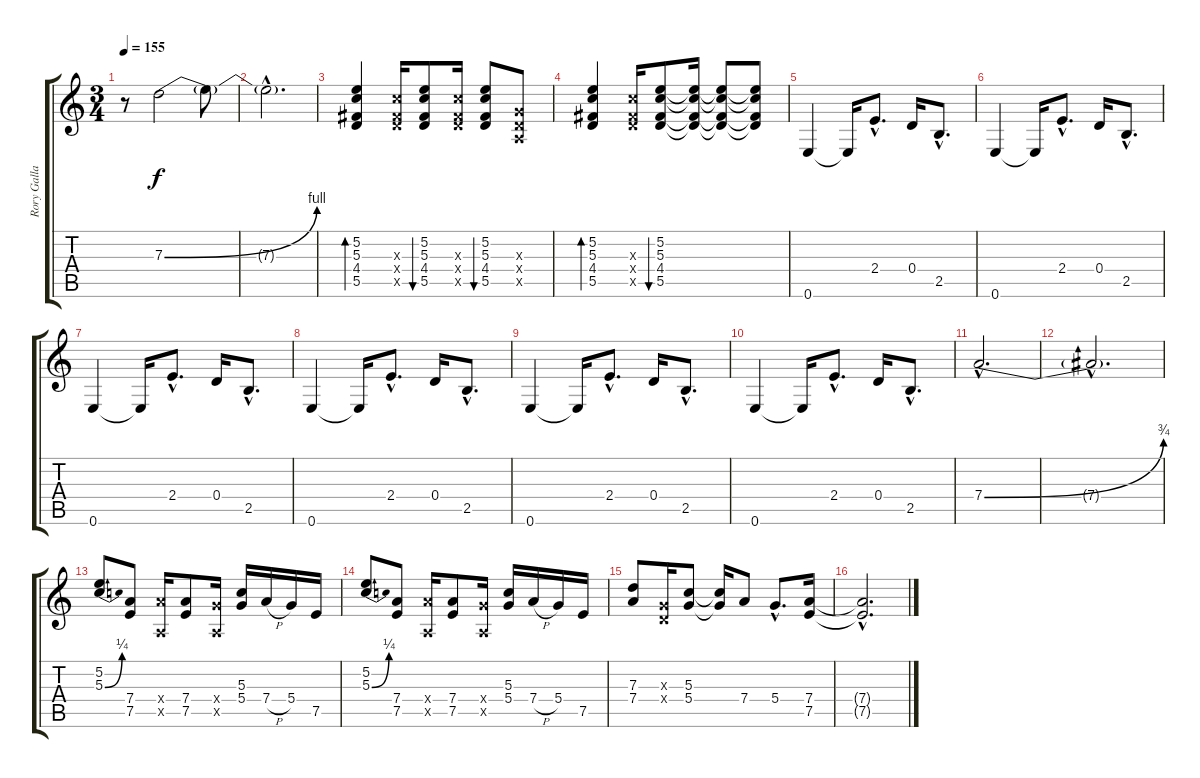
\track ("Rory Gallagher" "Rory Galla") {instrument overdrivenguitar}
\staff {score tabs}
\tuning (E4 B3 G3 D3 A2 E2) {hide}
\ts (3 4)
\tempo 155
\clef g2
\ks c
r.8{dy f} 7.3{be (bend 0 0 60 4)}.2 7.3{t}.8 |
7.3{hac t}.2{d} |
(5.2 5.3 4.4 5.5).4{bd 240} (5.3{x} 4.4{x} 5.5{x}).16 (5.2 5.3 4.4 5.5).8{bu 240} (5.3{x} 4.4{x} 5.5{x}).16 (5.2 5.3 4.4 5.5).8{bu 240} (0.3{x} 0.4{x} 0.5{x}).8 |
(5.2 5.3 4.4 5.5).4{bd 240} (5.3{x} 4.4{x} 5.5{x}).16 (5.2 5.3 4.4 5.5).8{bu 240} (5.2{t} 5.3{t} 4.4{t} 5.5{t}).16 (5.2{t} 5.3{t} 4.4{t} 5.5{t}).8 (5.2{t} 5.3{t} 4.4{t} 5.5{t}).8 |
0.6.4 0.6{t}.16 2.4{hac}.8{d} 0.4.16 2.5{hac}.8{d} |
0.6.4 0.6{t}.16 2.4{hac}.8{d} 0.4.16 2.5{hac}.8{d} |
0.6.4 0.6{t}.16 2.4{hac}.8{d} 0.4.16 2.5{hac}.8{d} |
0.6.4 0.6{t}.16 2.4{hac}.8{d} 0.4.16 2.5{hac}.8{d} |
0.6.4 0.6{t}.16 2.4{hac}.8{d} 0.4.16 2.5{hac}.8{d} |
0.6.4 0.6{t}.16 2.4{hac}.8{d} 0.4.16 2.5{hac}.8{d} |
7.4{be (bend 0 0 60 3) hac}.2{d} |
7.4{hac t}.2{d} |
(5.2 5.3{be (bend 0 0 60 1)}).8 (7.4 7.5).8 (7.4{x} 0.5{x}).16 (7.4 7.5).8 (5.4{x} 0.5{x}).16 (5.3 5.4).16 7.4{h}.16 5.4.16 7.5.16 |
(5.2 5.3{be (bend 0 0 60 1)}).8 (7.4 7.5).8 (7.4{x} 0.5{x}).16 (7.4 7.5).8 (5.4{x} 0.5{x}).16 (5.3 5.4).16 7.4{h}.16 5.4.16 7.5.16 |
(7.3 7.4).8 (0.3{x} 0.4{x}).16 (5.3 5.4).8 (5.3{t} 5.4{t}).16 7.4.8 5.4{hac}.8{d} (7.4 7.5).16 |
(7.4{hac t} 7.5{hac t}).2{d}
